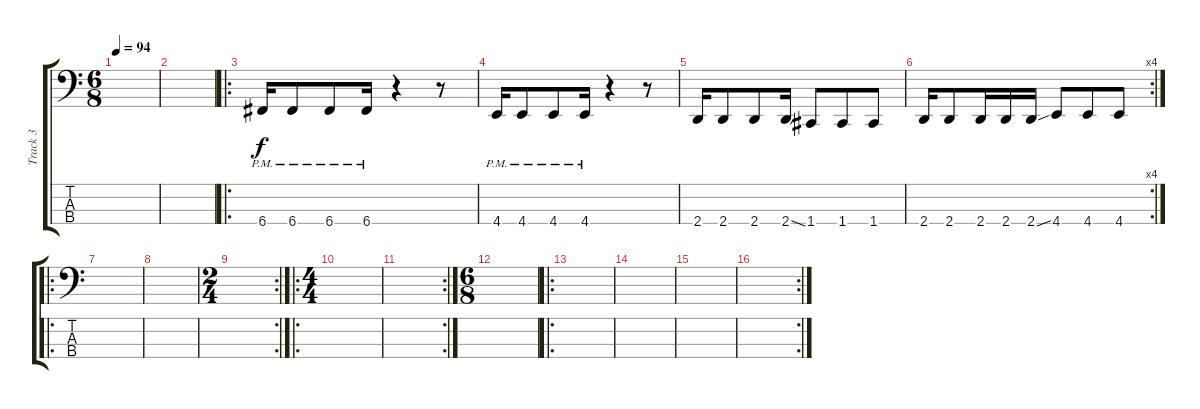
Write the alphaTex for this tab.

\track ("Track 3" "Track 3") {instrument electricbasspick}
\staff {score tabs}
\tuning (F2 C2 G1 C1) {hide}
\ts (6 8)
\tempo 94
\clef f4
\ks c
|
|
\ro
6.4{pm}.16 6.4{pm}.8 6.4{pm}.8 6.4{pm}.16 r.4 r.8 |
4.4{pm}.16 4.4{pm}.8 4.4{pm}.8 4.4{pm}.16 r.4 r.8 |
2.4.16 2.4.8 2.4.8 2.4{ss}.16 1.4.8 1.4.8 1.4.8 |
\rc 4
2.4.16 2.4.8 2.4.16 2.4.16 2.4{ss}.16 4.4.8 4.4.8 4.4.8 |
\ro
|
|
\rc 2
\ts (2 4)
|
\ro
\ts (4 4)
|
\rc 2
|
\ts (6 8)
|
\ro
|
|
|
\rc 2
